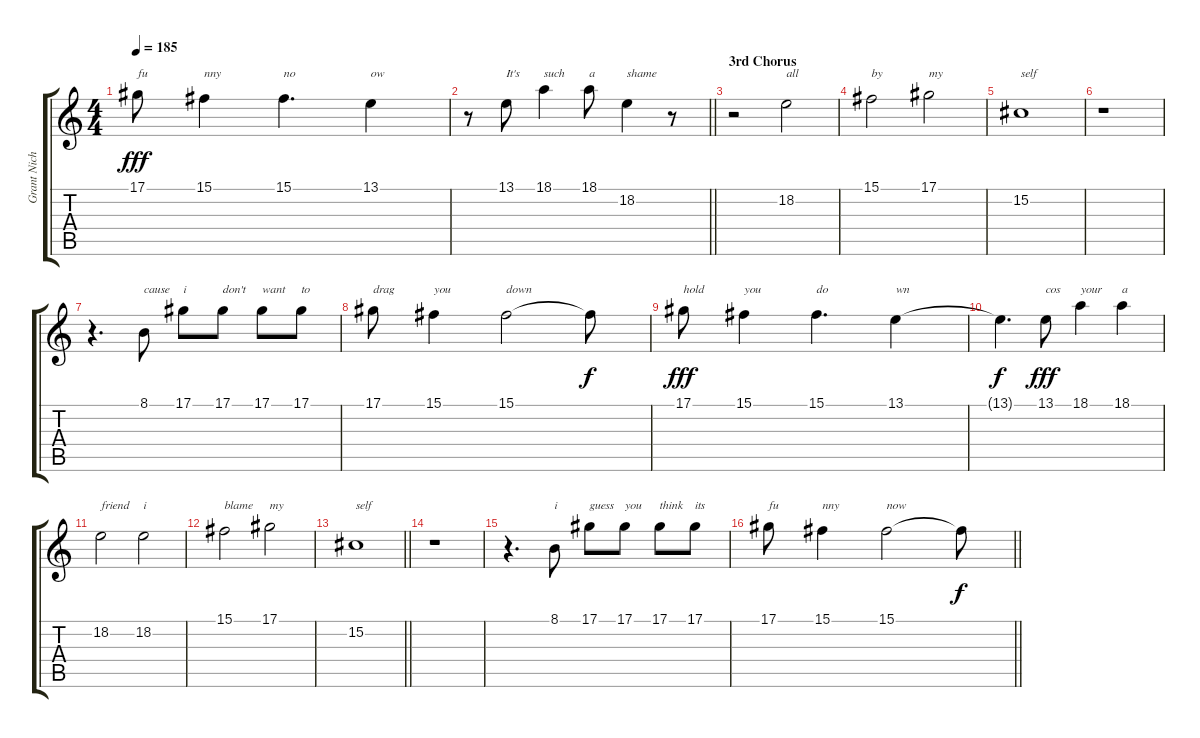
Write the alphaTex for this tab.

\track ("Grant Nicholas(Vocals)" "Grant Nich") {instrument tenorsax}
\staff {score tabs}
\tuning (Eb4 Bb3 Gb3 Db3 Ab2 Eb2) {hide}
\ts (4 4)
\tempo 185
\clef g2
\ks c
17.1.8{txt "fu" dy fff} 15.1.4{txt "nny"} 15.1.4{d txt "no"} 13.1.4{txt "ow"} |
\barLineRight lightlight
r.8 13.1.8{txt "It's"} 18.1.4{txt "such"} 18.1.8{txt "a"} 18.2.4{txt "shame"} r.8 |
\section ("" "3rd Chorus")
r.2{volume 16} 18.2.2{txt "all"} |
15.1.2{txt "by"} 17.1.2{txt "my"} |
15.2.1{txt "self"} |
r.1 |
r.4{d} 8.1.8{txt "cause"} 17.1.8{txt "i"} 17.1.8{txt "don't"} 17.1.8{txt "want"} 17.1.8{txt "to"} |
17.1.8{txt "drag"} 15.1.4{txt "you"} 15.1.2{txt "down"} 15.1{t}.8{dy f} |
17.1.8{txt "hold" dy fff} 15.1.4{txt "you"} 15.1.4{d txt "do"} 13.1.4{txt "wn"} |
13.1{t}.4{d dy f} 13.1.8{txt "cos" dy fff} 18.1.4{txt "your"} 18.1.4{txt "a"} |
18.2.2{txt "friend"} 18.2.2{txt "i"} |
15.1.2{txt "blame"} 17.1.2{txt "my"} |
\barLineRight lightlight
15.2.1{txt "self"} |
r.1 |
r.4{d} 8.1.8{txt "i"} 17.1.8{txt "guess"} 17.1.8{txt "you"} 17.1.8{txt "think"} 17.1.8{txt "its"} |
\barLineRight lightlight
17.1.8{txt "fu"} 15.1.4{txt "nny"} 15.1.2{txt "now"} 15.1{t}.8{dy f}
